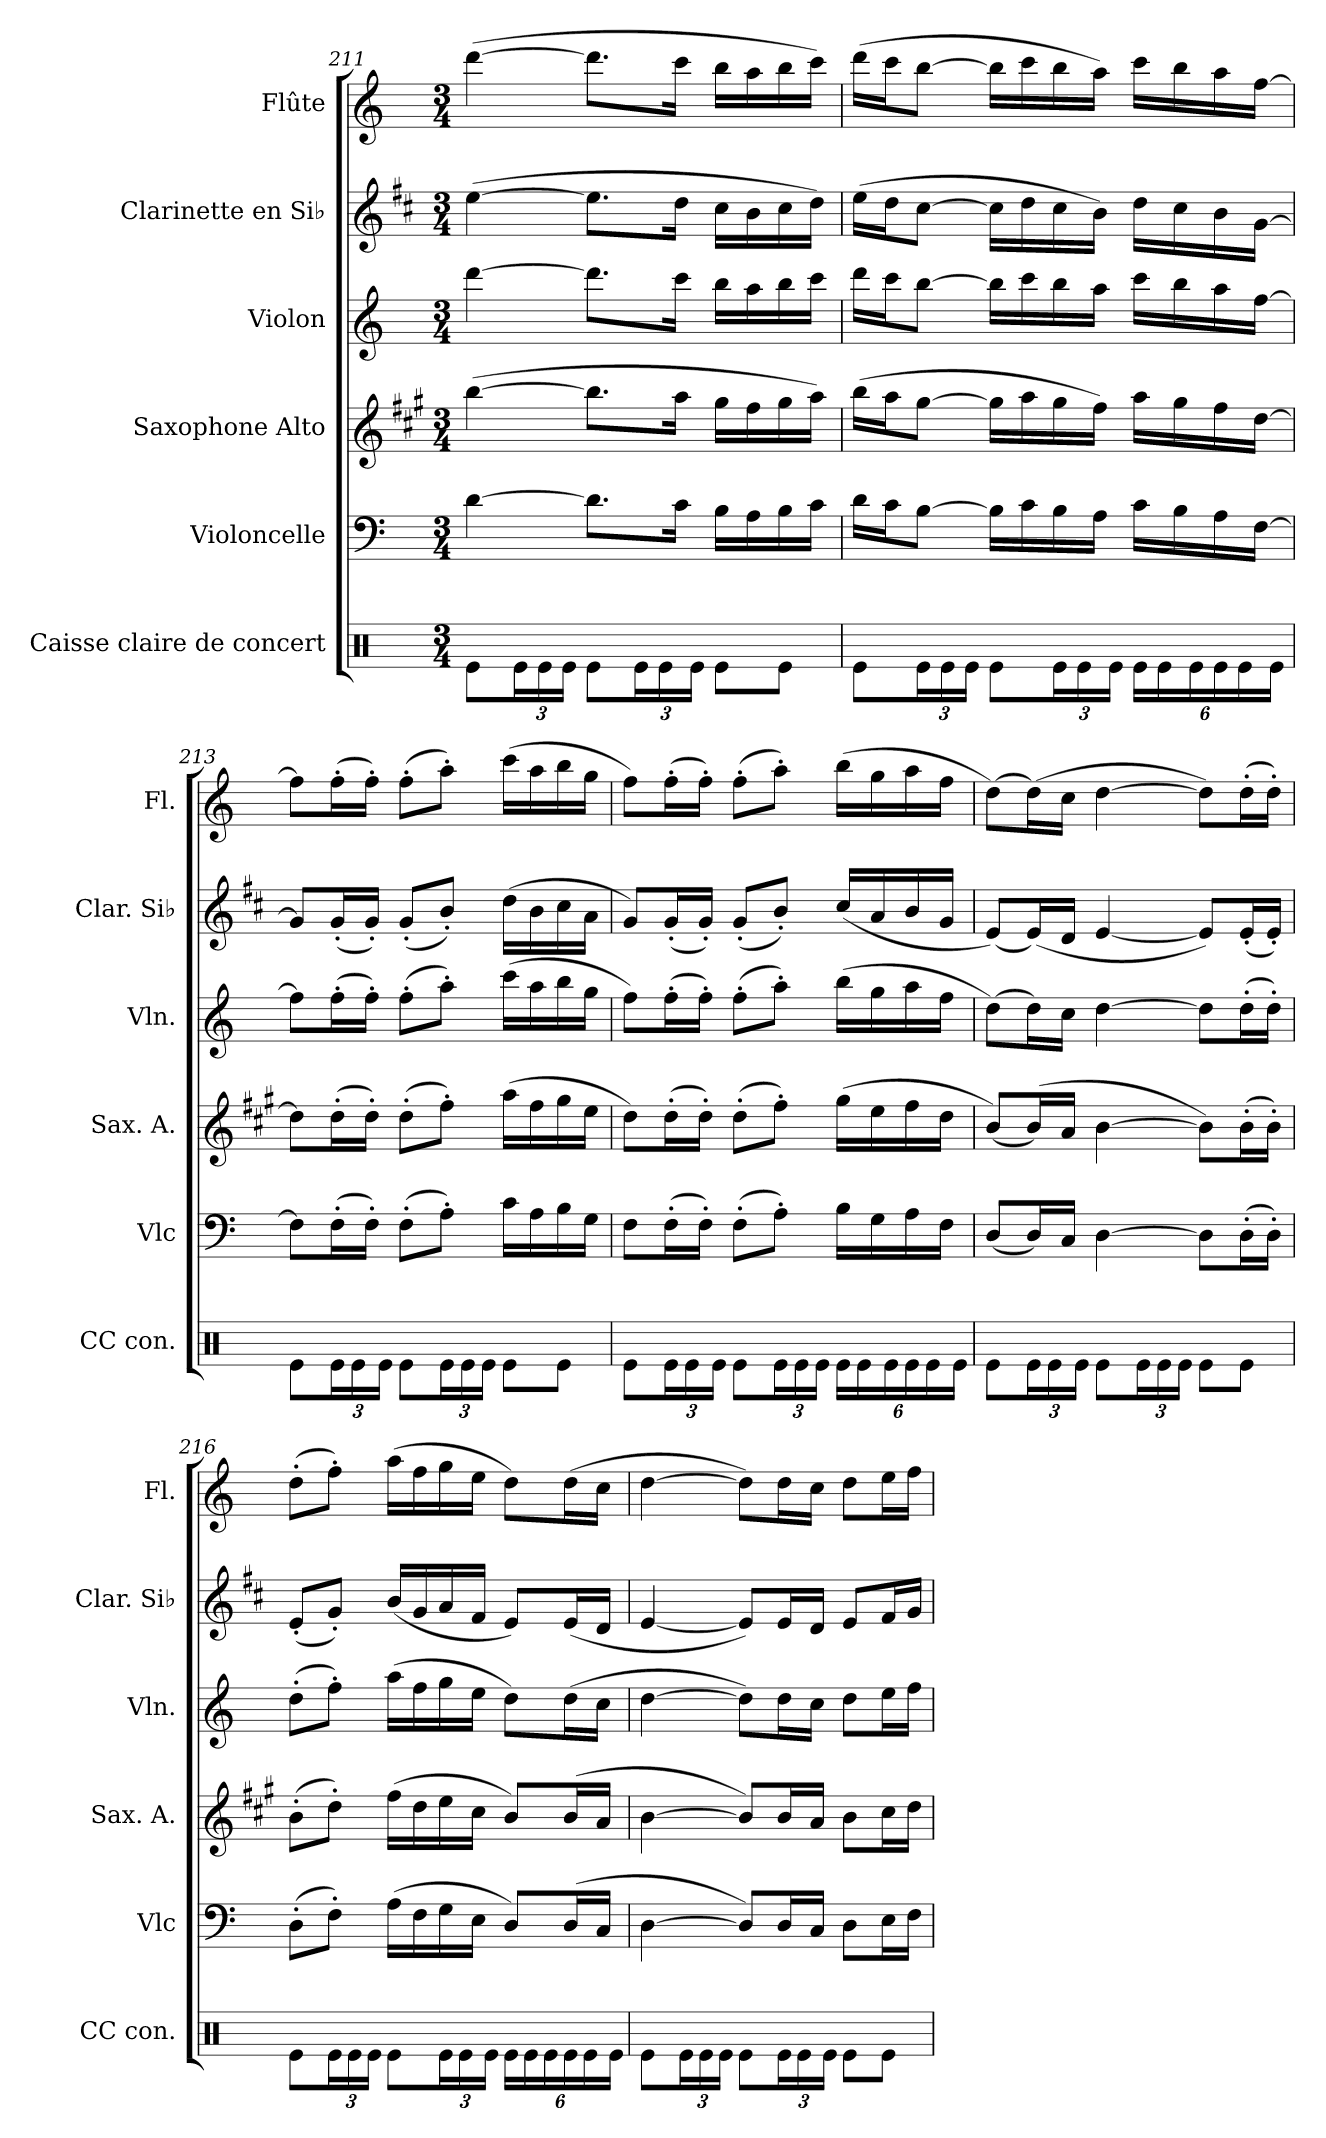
**kern	**kern	**kern	**kern	**kern	**kern
*part6	*part5	*part4	*part3	*part2	*part1
*staff6	*staff5	*staff4	*staff3	*staff2	*staff1
*I"Caisse claire de concert	*I"Violoncelle	*I"Saxophone Alto	*I"Violon	*I"Clarinette en Si♭	*I"Flûte
*I'CC con.	*I'Vlc	*I'Sax. A.	*I'Vln.	*I'Clar. Si♭	*I'Fl.
!!LO:LB:g=z
*clefX	*clefF4	*clefG2	*clefG2	*clefG2	*clefG2
*	*	*ITrd5c9	*	*ITrd1c2	*
*k[]	*k[]	*k[]	*k[]	*k[]	*k[]
*M3/4	*M3/4	*M3/4	*M3/4	*M3/4	*M3/4
=211	=211	=211	=211	=211	=211
8Re\L	[4d\	(>[4dd\	[4ddd\	(>[4dd\	(>[4ddd\
*Xbrackettup	*	*	*	*	*
24Re\L	.	.	.	.	.
24Re\	.	.	.	.	.
24Re\JJ	.	.	.	.	.
8Re\L	8.d\L]	8.dd\L]	8.ddd\L]	8.dd\L]	8.ddd\L]
24Re\L	.	.	.	.	.
24Re\	.	.	.	.	.
.	16c\Jk	16cc\Jk	16ccc\Jk	16cc\Jk	16ccc\Jk
24Re\JJ	.	.	.	.	.
8Re\L	16B\LL	16b\LL	16bb\LL	16b\LL	16bb\LL
.	16A\	16a\	16aa\	16a\	16aa\
8Re\J	16B\	16b\	16bb\	16b\	16bb\
.	16c\JJ	16cc\JJ)	16ccc\JJ	16cc\JJ)	16ccc\JJ)
=212	=212	=212	=212	=212	=212
8Re\L	16d\LL	(>16dd\LL	16ddd\LL	(>16dd\LL	(>16ddd\LL
.	16c\J	16cc\J	16ccc\J	16cc\J	16ccc\J
24Re\L	[8B\J	[8b\J	[8bb\J	[8b\J	[8bb\J
24Re\	.	.	.	.	.
24Re\JJ	.	.	.	.	.
8Re\L	16B\LL]	16b\LL]	16bb\LL]	16b\LL]	16bb\LL]
.	16c\	16cc\	16ccc\	16cc\	16ccc\
24Re\L	16B\	16b\	16bb\	16b\	16bb\
24Re\	.	.	.	.	.
.	16A\JJ	16a\JJ)	16aa\JJ	16a\JJ)	16aa\JJ)
24Re\JJ	.	.	.	.	.
24Re\LL	16c\LL	16cc\LL	16ccc\LL	16cc\LL	16ccc\LL
24Re\	.	.	.	.	.
.	16B\	16b\	16bb\	16b\	16bb\
24Re\	.	.	.	.	.
24Re\	16A\	16a\	16aa\	16a\	16aa\
24Re\	.	.	.	.	.
.	[16F\JJ	[16f\JJ	[16ff\JJ	[16f\JJ	[16ff\JJ
24Re\JJ	.	.	.	.	.
!!LO:PB:g=z
=213	=213	=213	=213	=213	=213
8Re\L	8F\L]	8f\L]	8ff\L]	8f/L]	8ff\L]
24Re\L	(>16F'\L	(>16f'\L	(>16ff'\L	(<16f'/L	(>16ff'\L
24Re\	.	.	.	.	.
.	16F'\JJ)	16f'\JJ)	16ff'\JJ)	16f'/JJ)	16ff'\JJ)
24Re\JJ	.	.	.	.	.
8Re\L	(>8F'\L	(>8f'\L	(>8ff'\L	(<8f'/L	(>8ff'\L
24Re\L	8A'\J)	8a'\J)	8aa'\J)	8a'/J)	8aa'\J)
24Re\	.	.	.	.	.
24Re\JJ	.	.	.	.	.
8Re\L	16c\LL	(>16cc\LL	(>16ccc\LL	(>16cc\LL	(>16ccc\LL
.	16A\	16a\	16aa\	16a\	16aa\
8Re\J	16B\	16b\	16bb\	16b\	16bb\
.	16G\JJ	16g\JJ	16gg\JJ	16g\JJ	16gg\JJ
=214	=214	=214	=214	=214	=214
8Re\L	8F\L	8f\L)	8ff\L)	8f/L)	8ff\L)
24Re\L	(>16F'\L	(>16f'\L	(>16ff'\L	(<16f'/L	(>16ff'\L
24Re\	.	.	.	.	.
.	16F'\JJ)	16f'\JJ)	16ff'\JJ)	16f'/JJ)	16ff'\JJ)
24Re\JJ	.	.	.	.	.
8Re\L	(>8F'\L	(>8f'\L	(>8ff'\L	(<8f'/L	(>8ff'\L
24Re\L	8A'\J)	8a'\J)	8aa'\J)	8a'/J)	8aa'\J)
24Re\	.	.	.	.	.
24Re\JJ	.	.	.	.	.
24Re\LL	16B\LL	(>16b\LL	(>16bb\LL	(<16b/LL	(>16bb\LL
24Re\	.	.	.	.	.
.	16G\	16g\	16gg\	16g/	16gg\
24Re\	.	.	.	.	.
24Re\	16A\	16a\	16aa\	16a/	16aa\
24Re\	.	.	.	.	.
.	16F\JJ	16f\JJ	16ff\JJ	16f/JJ	16ff\JJ
24Re\JJ	.	.	.	.	.
=215	=215	=215	=215	=215	=215
8Re\L	(<8D/L	(<8d/L)	(>8dd\L)	(<8d/L)	(>8dd\L)
24Re\L	16D/L)	(>16d/L)	16dd\L)	(<16d/L)	(>16dd\L)
24Re\	.	.	.	.	.
.	16C/JJ	16c/JJ	16cc\JJ	16c/JJ	16cc\JJ
24Re\JJ	.	.	.	.	.
8Re\L	[4D\	[4d\	[4dd\	[4d/	[4dd\
24Re\L	.	.	.	.	.
24Re\	.	.	.	.	.
24Re\JJ	.	.	.	.	.
8Re\L	8D\L]	8d\L])	8dd\L]	8d/L])	8dd\L])
8Re\J	(>16D'\L	(>16d'\L	(>16dd'\L	(<16d'/L	(>16dd'\L
.	16D'\JJ)	16d'\JJ)	16dd'\JJ)	16d'/JJ)	16dd'\JJ)
!!LO:LB:g=z
=216	=216	=216	=216	=216	=216
8Re\L	(>8D'\L	(>8d'\L	(>8dd'\L	(<8d'/L	(>8dd'\L
24Re\L	8F'\J)	8f'\J)	8ff'\J)	8f'/J)	8ff'\J)
24Re\	.	.	.	.	.
24Re\JJ	.	.	.	.	.
8Re\L	(>16A\LL	(>16a\LL	(>16aa\LL	(<16a/LL	(>16aa\LL
.	16F\	16f\	16ff\	16f/	16ff\
24Re\L	16G\	16g\	16gg\	16g/	16gg\
24Re\	.	.	.	.	.
.	16E\JJ	16e\JJ	16ee\JJ	16e/JJ	16ee\JJ
24Re\JJ	.	.	.	.	.
24Re\LL	8D/L)	8d/L)	8dd\L)	8d/L)	8dd\L)
24Re\	.	.	.	.	.
24Re\	.	.	.	.	.
24Re\	(<16D/L	(<16d/L	(>16dd\L	(<16d/L	(>16dd\L
24Re\	.	.	.	.	.
.	16C/JJ	16c/JJ	16cc\JJ	16c/JJ	16cc\JJ
24Re\JJ	.	.	.	.	.
=217	=217	=217	=217	=217	=217
8Re\L	[4D\	[4d\	[4dd\	[4d/	[4dd\
24Re\L	.	.	.	.	.
24Re\	.	.	.	.	.
24Re\JJ	.	.	.	.	.
8Re\L	8D/L])	8d/L])	8dd\L])	8d/L])	8dd\L])
24Re\L	16D/L	16d/L	16dd\L	16d/L	16dd\L
24Re\	.	.	.	.	.
.	16C/JJ	16c/JJ	16cc\JJ	16c/JJ	16cc\JJ
24Re\JJ	.	.	.	.	.
8Re\L	8D\L	8d\L	8dd\L	8d/L	8dd\L
8Re\J	16E\L	16e\L	16ee\L	16e/L	16ee\L
.	16F\JJ	16f\JJ	16ff\JJ	16f/JJ	16ff\JJ
=	=	=	=	=	=
*-	*-	*-	*-	*-	*-
